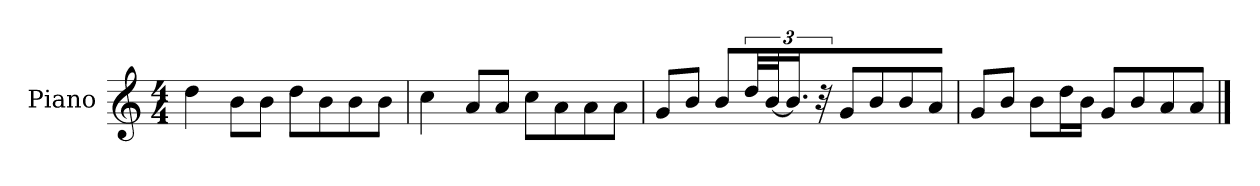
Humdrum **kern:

**kern
*part1
*staff1
*I"Piano
*I'P-no
*clefG2
*k[]
*M4/4
*MM90
=1
4dd\
8b\L
8b\J
8dd\L
8b\
8b\
8b\J
=2
4cc\
8a/L
8a/J
8cc\L
8a\
8a\
8a\J
=3
8g/L
8b/J
8b\L
48dd\LL
[48b\J
24.b\JJ]
48r
8g/L
8b/
8b/
8a/J
=4
8g/L
8b/J
8b\L
16dd\L
16b\JJ
8g/L
8b/
8a/
8a/J
==
*-
